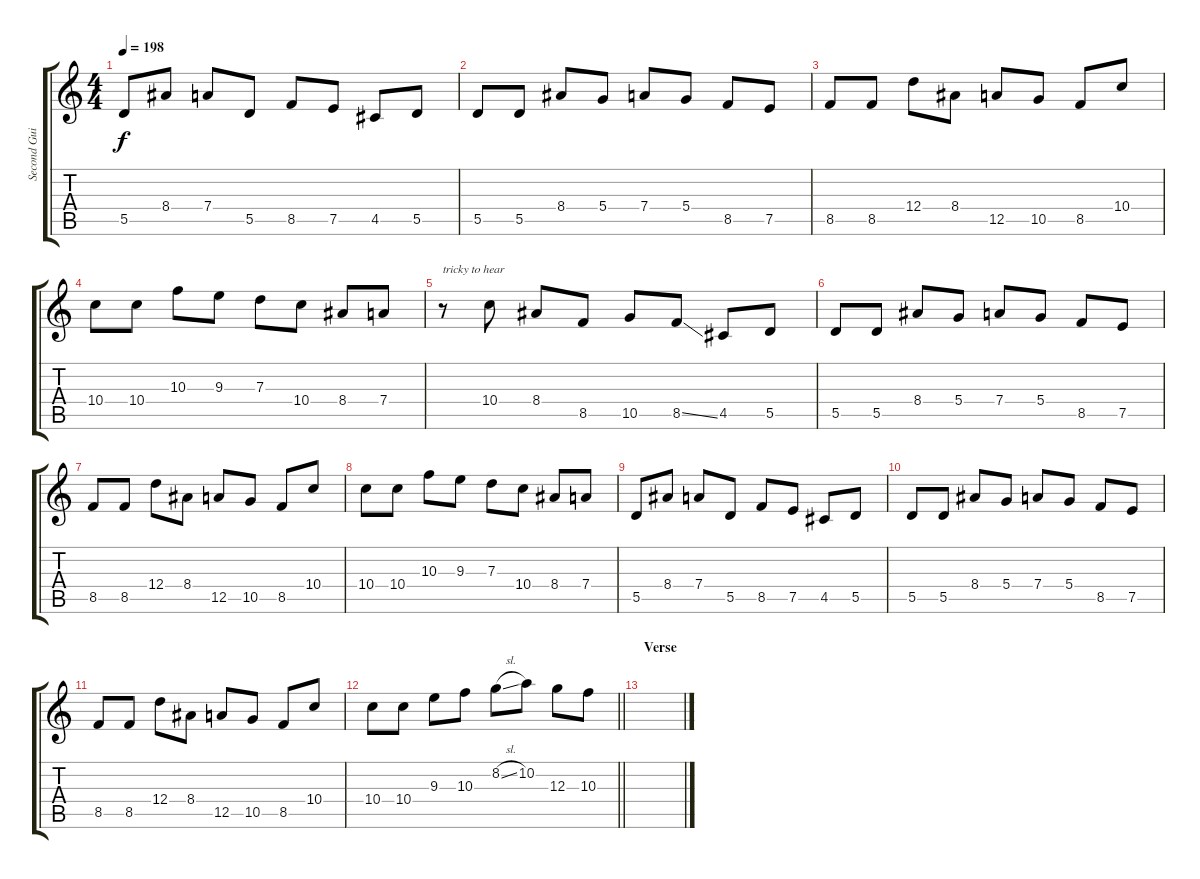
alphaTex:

\track ("Second Guitar" "Second Gui") {instrument overdrivenguitar}
\staff {score tabs}
\tuning (E4 B3 G3 D3 A2 D2) {hide}
\ts (4 4)
\tempo 198
\clef g2
\ks c
5.5.8{dy f} 8.4.8 7.4.8 5.5.8 8.5.8 7.5.8 4.5.8 5.5.8 |
5.5.8 5.5.8 8.4.8 5.4.8 7.4.8 5.4.8 8.5.8 7.5.8 |
8.5.8 8.5.8 12.4.8 8.4.8 12.5.8 10.5.8 8.5.8 10.4.8 |
10.4.8 10.4.8 10.3.8 9.3.8 7.3.8 10.4.8 8.4.8 7.4.8 |
r.8{txt "tricky to hear"} 10.4.8 8.4.8 8.5.8 10.5.8 8.5{ss}.8 4.5.8 5.5.8 |
5.5.8 5.5.8 8.4.8 5.4.8 7.4.8 5.4.8 8.5.8 7.5.8 |
8.5.8 8.5.8 12.4.8 8.4.8 12.5.8 10.5.8 8.5.8 10.4.8 |
10.4.8 10.4.8 10.3.8 9.3.8 7.3.8 10.4.8 8.4.8 7.4.8 |
5.5.8 8.4.8 7.4.8 5.5.8 8.5.8 7.5.8 4.5.8 5.5.8 |
5.5.8 5.5.8 8.4.8 5.4.8 7.4.8 5.4.8 8.5.8 7.5.8 |
8.5.8 8.5.8 12.4.8 8.4.8 12.5.8 10.5.8 8.5.8 10.4.8 |
\barLineRight lightlight
10.4.8 10.4.8 9.3.8 10.3.8 8.2{sl}.8 10.2.8 12.3.8 10.3.8 |
\section ("" "Verse")
